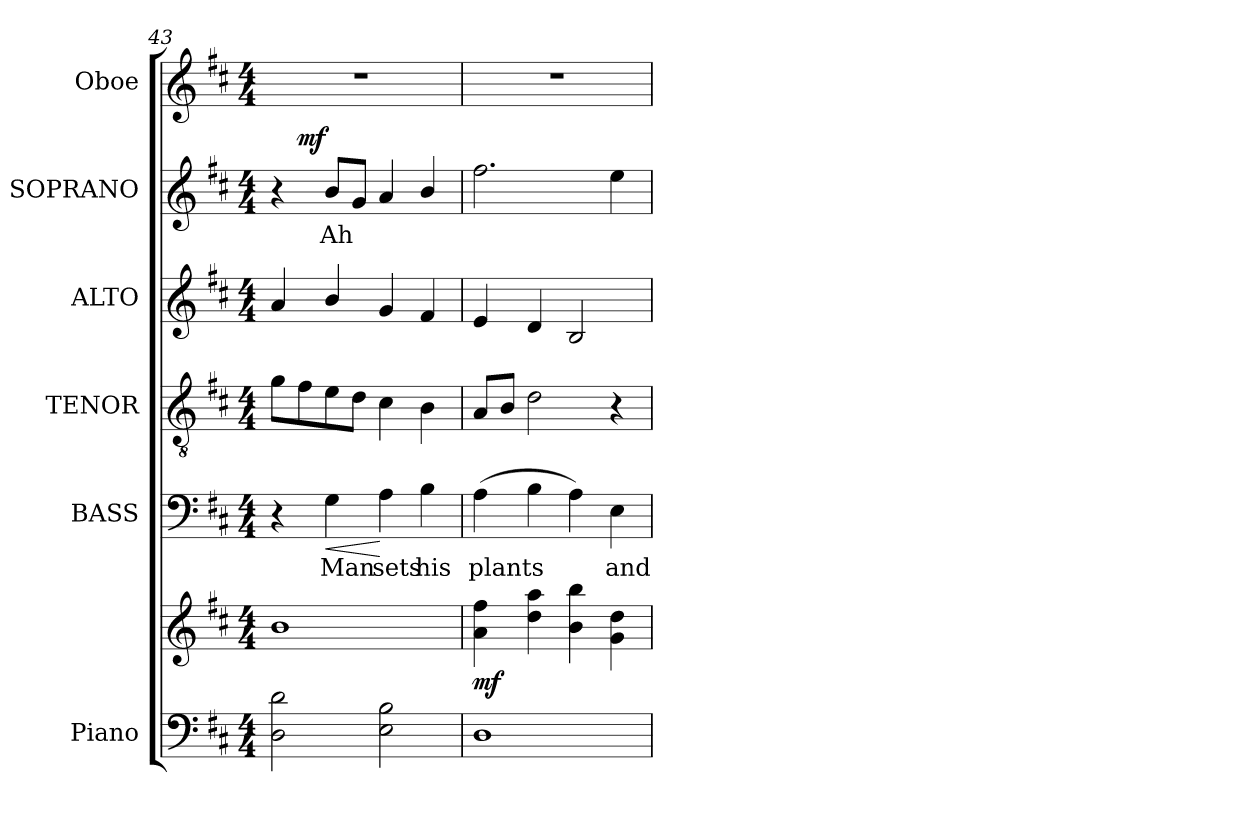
**kern	**kern	**dynam	**kern	**text	**dynam	**kern	**kern	**kern	**text	**dynam	**kern
*part6	*part6	*part6	*part5	*part5	*part5	*part4	*part3	*part2	*part2	*part2	*part1
*staff7	*staff6	*staff6/7	*staff5	*staff5	*staff5	*staff4	*staff3	*staff2	*staff2	*staff2	*staff1
*I"Piano	*	*	*I"BASS	*	*	*I"TENOR	*I"ALTO	*I"SOPRANO	*	*	*I"Oboe
*I'Pno.	*	*	*I'B.	*	*	*I'T.	*I'A.	*I'S.	*	*	*I'Ob.
!!LO:LB:g=z
*clefF4	*clefG2	*	*clefF4	*	*	*clefGv2	*clefG2	*clefG2	*	*	*clefG2
*	*	*	*	*	*	*ITrd7c12	*	*	*	*	*
*k[f#c#]	*k[f#c#]	*	*k[f#c#]	*	*	*k[f#c#]	*k[f#c#]	*k[f#c#]	*	*	*k[f#c#]
*D:	*D:	*	*D:	*	*	*D:	*D:	*D:	*	*	*D:
*M4/4	*M4/4	*	*M4/4	*	*	*M4/4	*M4/4	*M4/4	*	*	*M4/4
=43	=43	=43	=43	=43	=43	=43	=43	=43	=43	=43	=43
*	*	*	*	*	*	*	*	*^	*	*	*
2Di\ 2di	1bi	.	4r	.	.	8Gi\L	4ai/	4r	8ryy	.	.	1r
.	.	.	.	.	.	8F#i\	.	.	2..ryy	.	mf	.
!	!	!	!	!LO:LY:b:color=#000000	!LO:HP:b	!	!	!	!	!	!	!
!	!	!	!	!	!	!	!	!	!	!LO:LY:b:color=#000000	!	!
.	.	.	4Gi\	Man	<	8Ei\	4bi/	8bi/L	.	Ah	.	.
.	.	.	.	.	.	8Di\J	.	8gi/J	.	.	.	.
!	!	!	!	!LO:LY:b:color=#000000	!	!	!	!	!	!	!	!
2Ei\ 2Bi	.	.	4Ai\	sets	[	4C#i\	4gi/	4ai/	.	.	.	.
!	!	!	!	!LO:LY:b:color=#000000	!	!	!	!	!	!	!	!
.	.	.	4Bi\	his	.	4BBi\	4f#i/	4bi/	.	.	.	.
*	*	*	*	*	*	*	*	*v	*v	*	*	*
=44	=44	=44	=44	=44	=44	=44	=44	=44	=44	=44	=44
*	*	*	*	*	*	*	*	*^	*	*	*
!	!	!	!	!LO:LY:b:color=#000000	!	!	!	!	!	!	!	!
*	*	*	*	*	*	*	*	*v	*v	*	*	*
1Di	4ai\ 4ff#i	mf	(4Ai\	plants	.	8AAi/L	4ei/	2.ff#i\	.	.	1r
.	.	.	.	.	.	8BBi/J	.	.	.	.	.
.	4ddi\ 4aai	.	4Bi\	.	.	2Di\	4di/	.	.	.	.
.	4bi\ 4bbi	.	4Ai\)	.	.	.	2Bi/	.	.	.	.
!	!	!	!	!LO:LY:b:color=#000000	!	!	!	!	!	!	!
.	4gi\ 4ddi	.	4Ei\	and	.	4r	.	4eei\	.	.	.
=	=	=	=	=	=	=	=	=	=	=	=
*-	*-	*-	*-	*-	*-	*-	*-	*-	*-	*-	*-
